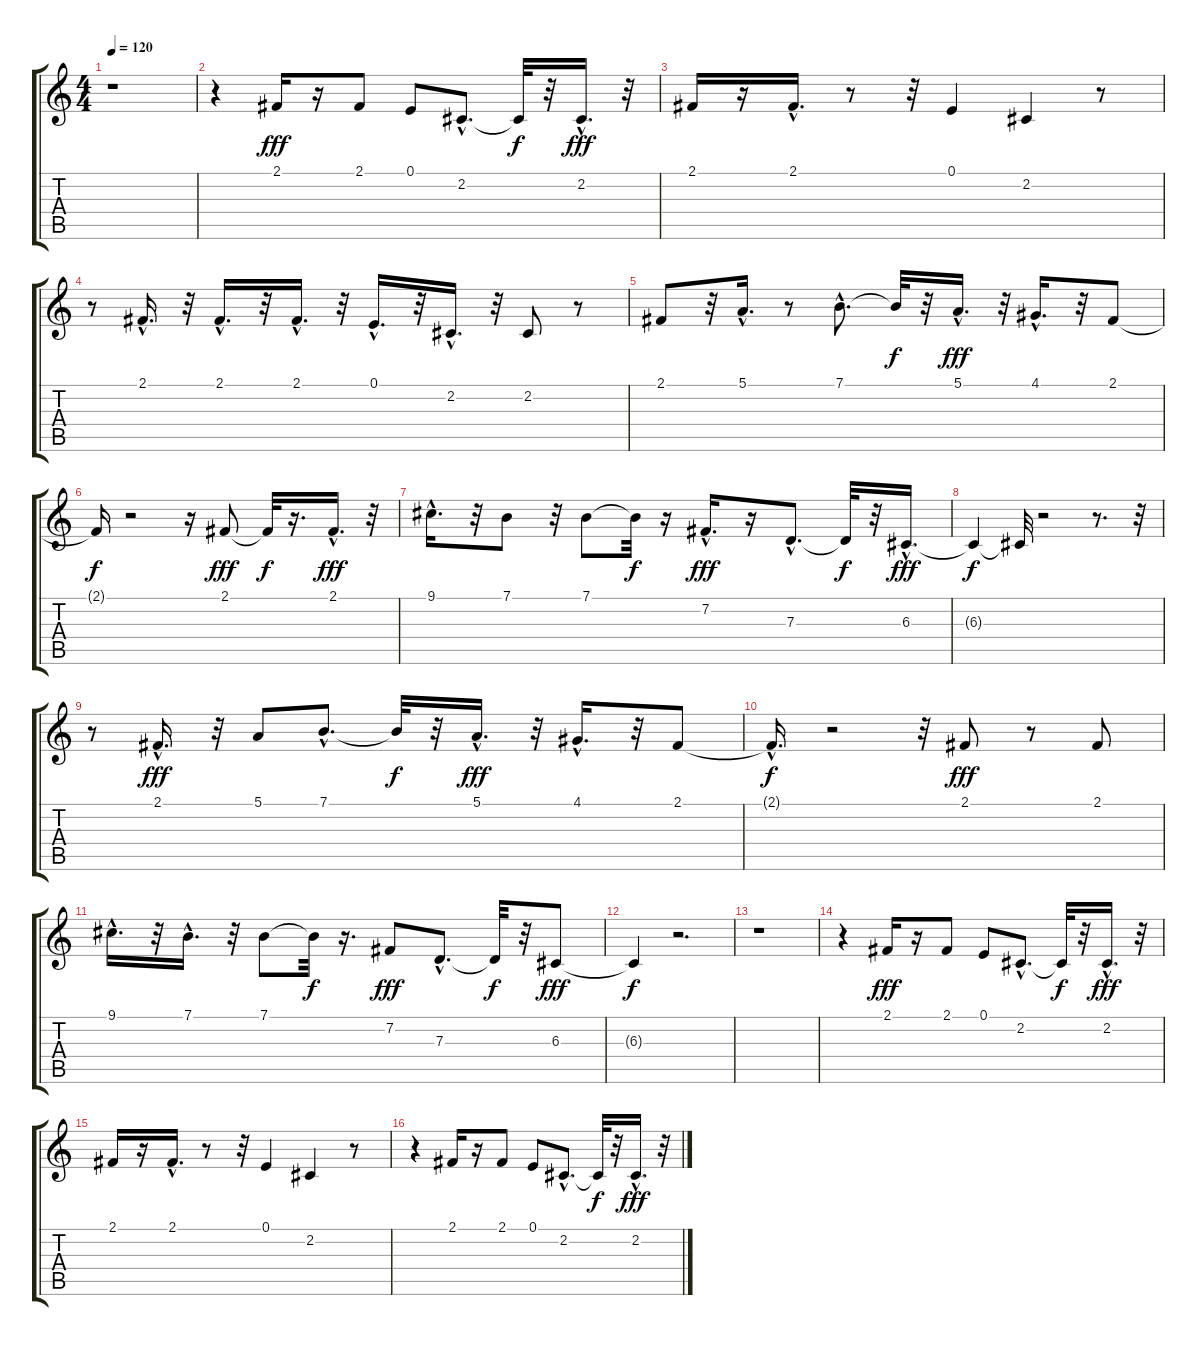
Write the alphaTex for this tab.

\track "" {instrument shanai}
\staff {score tabs}
\tuning (E4 B3 G3 D3 A2 E2) {hide}
\ts (4 4)
\tempo 120
\clef g2
\ks c
r.1{dy f} |
r.4 2.1.16{dy fff} r.16 2.1.8 0.1.8 2.2{hac}.8{d} 2.2{t}.32{dy f} r.32 2.2{hac}.16{d dy fff} r.32 |
2.1.16 r.16 2.1{hac}.16{d} r.8 r.32 0.1.4 2.2.4 r.8 |
r.8 2.1{hac}.16{d} r.32 2.1{hac}.16{d} r.32 2.1{hac}.16{d} r.32 0.1{hac}.16{d} r.32 2.2{hac}.16{d} r.32 2.2.8 r.8 |
2.1.8 r.32 5.1{hac}.16{d} r.8 7.1{hac}.8{d} 7.1{t}.32{dy f} r.32 5.1{hac}.16{d dy fff} r.32 4.1{hac}.16{d} r.32 2.1.8 |
2.1{t}.16{dy f} r.2 r.16 2.1.8{dy fff} 2.1{t}.32{dy f} r.16{d} 2.1{hac}.16{d dy fff} r.32 |
9.1{hac}.16{d} r.32 7.1.8 r.32 7.1.8 7.1{t}.32{dy f} r.16 7.2{hac}.16{d dy fff} r.16 7.3{hac}.8{d} 7.3{t}.32{dy f} r.32 6.3{hac}.16{d dy fff} |
6.3{t}.4{dy f} 6.3{t}.32 r.2 r.8{d} r.32 |
r.8 2.1{hac}.16{d dy fff} r.32 5.1.8 7.1{hac}.8{d} 7.1{t}.32{dy f} r.32 5.1{hac}.16{d dy fff} r.32 4.1{hac}.16{d} r.32 2.1.8 |
2.1{hac t}.16{d dy f} r.2 r.32 2.1.8{dy fff} r.8 2.1.8 |
9.1{hac}.16{d} r.32 7.1{hac}.16{d} r.32 7.1.8 7.1{t}.32{dy f} r.16{d} 7.2.8{dy fff} 7.3{hac}.8{d} 7.3{t}.32{dy f} r.32 6.3.8{dy fff} |
6.3{t}.4{dy f} r.2{d} |
r.1 |
r.4 2.1.16{dy fff} r.16 2.1.8 0.1.8 2.2{hac}.8{d} 2.2{t}.32{dy f} r.32 2.2{hac}.16{d dy fff} r.32 |
2.1.16 r.16 2.1{hac}.16{d} r.8 r.32 0.1.4 2.2.4 r.8 |
r.4 2.1.16 r.16 2.1.8 0.1.8 2.2{hac}.8{d} 2.2{t}.32{dy f} r.32 2.2{hac}.16{d dy fff} r.32
